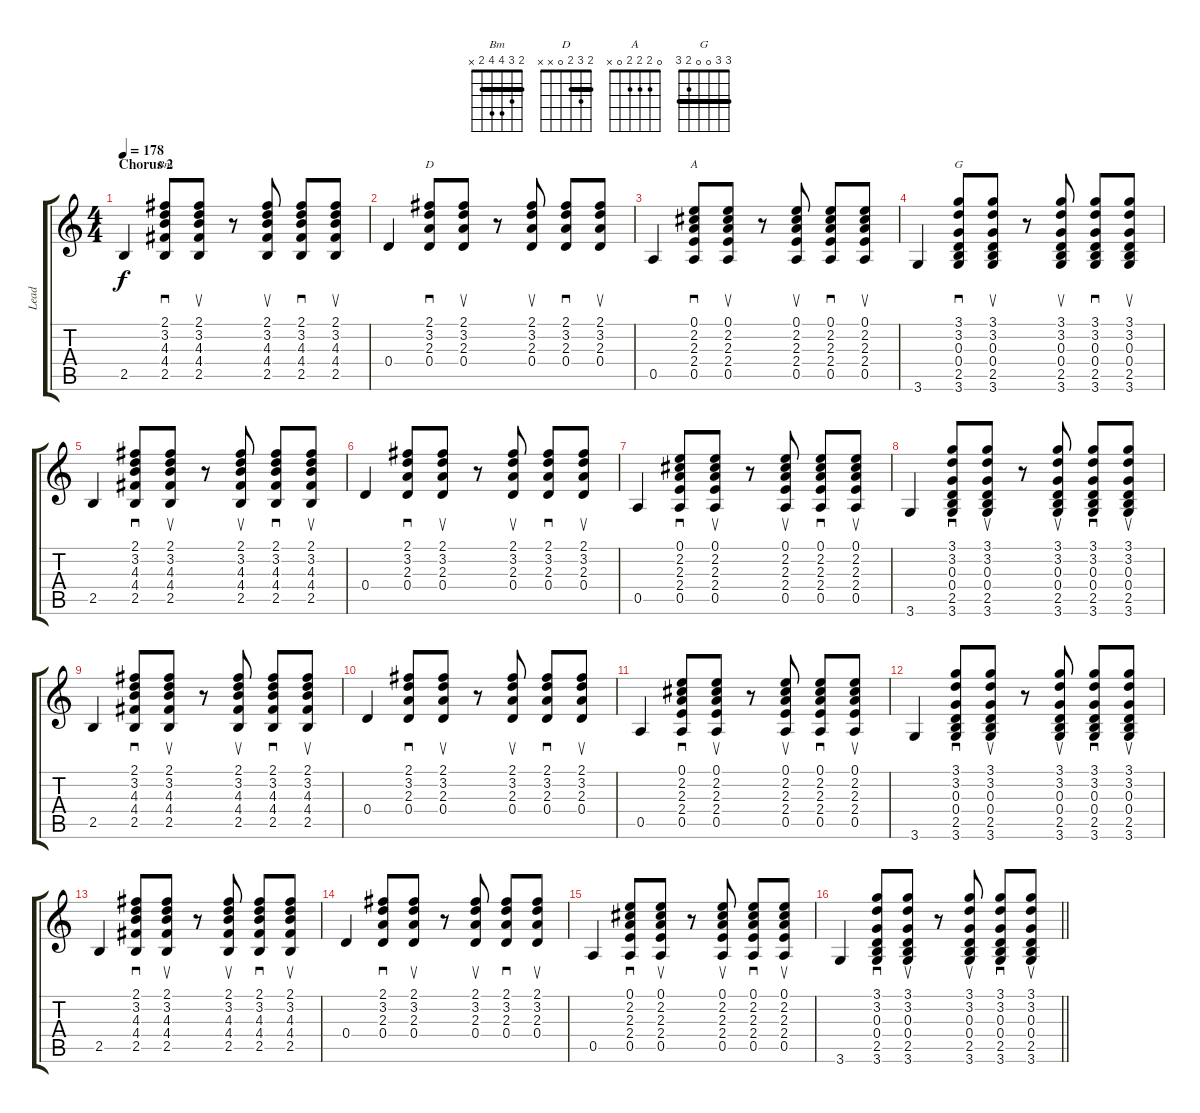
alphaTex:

\track ("Lead" "Lead") {instrument acousticguitarsteel}
\staff {score tabs}
\tuning (E4 B3 G3 D3 A2 E2) {hide}
\chord ("Bm" 2 3 4 4 2 x) {barre 2}
\chord ("D" 2 3 2 0 x x) {barre 2}
\chord ("A" 0 2 2 2 0 x)
\chord ("G" 3 3 0 0 2 3) {barre 3}
\ts (4 4)
\section ("" "Chorus 2")
\tempo 178
\clef g2
\ks c
2.5.4{dy f} (2.1 3.2 4.3 4.4 2.5).8{sd ch "Bm"} (2.1 3.2 4.3 4.4 2.5).8{su} r.8 (2.1 3.2 4.3 4.4 2.5).8{su} (2.1 3.2 4.3 4.4 2.5).8{sd} (2.1 3.2 4.3 4.4 2.5).8{su} |
0.4.4 (2.1 3.2 2.3 0.4).8{sd ch "D"} (2.1 3.2 2.3 0.4).8{su} r.8 (2.1 3.2 2.3 0.4).8{su} (2.1 3.2 2.3 0.4).8{sd} (2.1 3.2 2.3 0.4).8{su} |
0.5.4 (0.1 2.2 2.3 2.4 0.5).8{sd ch "A"} (0.1 2.2 2.3 2.4 0.5).8{su} r.8 (0.1 2.2 2.3 2.4 0.5).8{su} (0.1 2.2 2.3 2.4 0.5).8{sd} (0.1 2.2 2.3 2.4 0.5).8{su} |
3.6.4 (3.1 3.2 0.3 0.4 2.5 3.6).8{sd ch "G"} (3.1 3.2 0.3 0.4 2.5 3.6).8{su} r.8 (3.1 3.2 0.3 0.4 2.5 3.6).8{su} (3.1 3.2 0.3 0.4 2.5 3.6).8{sd} (3.1 3.2 0.3 0.4 2.5 3.6).8{su} |
2.5.4 (2.1 3.2 4.3 4.4 2.5).8{sd} (2.1 3.2 4.3 4.4 2.5).8{su} r.8 (2.1 3.2 4.3 4.4 2.5).8{su} (2.1 3.2 4.3 4.4 2.5).8{sd} (2.1 3.2 4.3 4.4 2.5).8{su} |
0.4.4 (2.1 3.2 2.3 0.4).8{sd} (2.1 3.2 2.3 0.4).8{su} r.8 (2.1 3.2 2.3 0.4).8{su} (2.1 3.2 2.3 0.4).8{sd} (2.1 3.2 2.3 0.4).8{su} |
0.5.4 (0.1 2.2 2.3 2.4 0.5).8{sd} (0.1 2.2 2.3 2.4 0.5).8{su} r.8 (0.1 2.2 2.3 2.4 0.5).8{su} (0.1 2.2 2.3 2.4 0.5).8{sd} (0.1 2.2 2.3 2.4 0.5).8{su} |
3.6.4 (3.1 3.2 0.3 0.4 2.5 3.6).8{sd} (3.1 3.2 0.3 0.4 2.5 3.6).8{su} r.8 (3.1 3.2 0.3 0.4 2.5 3.6).8{su} (3.1 3.2 0.3 0.4 2.5 3.6).8{sd} (3.1 3.2 0.3 0.4 2.5 3.6).8{su} |
2.5.4 (2.1 3.2 4.3 4.4 2.5).8{sd} (2.1 3.2 4.3 4.4 2.5).8{su} r.8 (2.1 3.2 4.3 4.4 2.5).8{su} (2.1 3.2 4.3 4.4 2.5).8{sd} (2.1 3.2 4.3 4.4 2.5).8{su} |
0.4.4 (2.1 3.2 2.3 0.4).8{sd} (2.1 3.2 2.3 0.4).8{su} r.8 (2.1 3.2 2.3 0.4).8{su} (2.1 3.2 2.3 0.4).8{sd} (2.1 3.2 2.3 0.4).8{su} |
0.5.4 (0.1 2.2 2.3 2.4 0.5).8{sd} (0.1 2.2 2.3 2.4 0.5).8{su} r.8 (0.1 2.2 2.3 2.4 0.5).8{su} (0.1 2.2 2.3 2.4 0.5).8{sd} (0.1 2.2 2.3 2.4 0.5).8{su} |
3.6.4 (3.1 3.2 0.3 0.4 2.5 3.6).8{sd} (3.1 3.2 0.3 0.4 2.5 3.6).8{su} r.8 (3.1 3.2 0.3 0.4 2.5 3.6).8{su} (3.1 3.2 0.3 0.4 2.5 3.6).8{sd} (3.1 3.2 0.3 0.4 2.5 3.6).8{su} |
2.5.4 (2.1 3.2 4.3 4.4 2.5).8{sd} (2.1 3.2 4.3 4.4 2.5).8{su} r.8 (2.1 3.2 4.3 4.4 2.5).8{su} (2.1 3.2 4.3 4.4 2.5).8{sd} (2.1 3.2 4.3 4.4 2.5).8{su} |
0.4.4 (2.1 3.2 2.3 0.4).8{sd} (2.1 3.2 2.3 0.4).8{su} r.8 (2.1 3.2 2.3 0.4).8{su} (2.1 3.2 2.3 0.4).8{sd} (2.1 3.2 2.3 0.4).8{su} |
0.5.4 (0.1 2.2 2.3 2.4 0.5).8{sd} (0.1 2.2 2.3 2.4 0.5).8{su} r.8 (0.1 2.2 2.3 2.4 0.5).8{su} (0.1 2.2 2.3 2.4 0.5).8{sd} (0.1 2.2 2.3 2.4 0.5).8{su} |
\barLineRight lightlight
3.6.4 (3.1 3.2 0.3 0.4 2.5 3.6).8{sd} (3.1 3.2 0.3 0.4 2.5 3.6).8{su} r.8 (3.1 3.2 0.3 0.4 2.5 3.6).8{su} (3.1 3.2 0.3 0.4 2.5 3.6).8{sd} (3.1 3.2 0.3 0.4 2.5 3.6).8{su}
